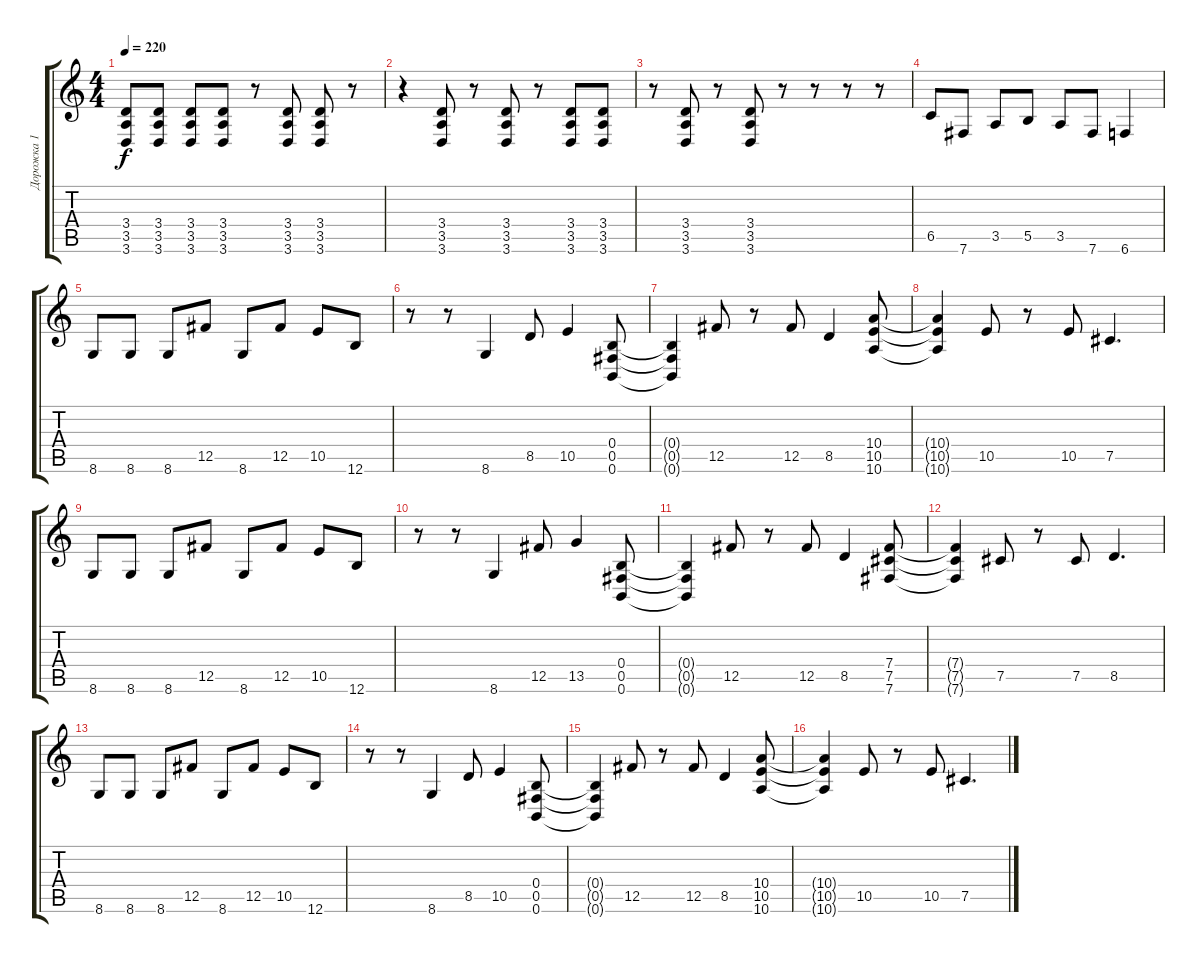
\track ("Дорожка 1" "Дорожка 1") {instrument distortionguitar}
\staff {score tabs}
\tuning (Db4 Ab3 E3 B2 Gb2 B1) {hide}
\ts (4 4)
\tempo 220
\clef g2
\ks c
(3.4 3.5 3.6).8{dy f} (3.4 3.5 3.6).8 (3.4 3.5 3.6).8 (3.4 3.5 3.6).8 r.8 (3.4 3.5 3.6).8 (3.4 3.5 3.6).8 r.8 |
r.4 (3.4 3.5 3.6).8 r.8 (3.4 3.5 3.6).8 r.8 (3.4 3.5 3.6).8 (3.4 3.5 3.6).8 |
r.8 (3.4 3.5 3.6).8 r.8 (3.4 3.5 3.6).8 r.8 r.8 r.8 r.8 |
6.5.8 7.6.8 3.5.8 5.5.8 3.5.8 7.6.8 6.6.4 |
8.6.8 8.6.8 8.6.8 12.5.8 8.6.8 12.5.8 10.5.8 12.6.8 |
r.8 r.8 8.6.4 8.5.8 10.5.4 (0.4 0.5 0.6).8 |
(0.4{t} 0.5{t} 0.6{t}).4 12.5.8 r.8 12.5.8 8.5.4 (10.4 10.5 10.6).8 |
(10.4{t} 10.5{t} 10.6{t}).4 10.5.8 r.8 10.5.8 7.5.4{d} |
8.6.8 8.6.8 8.6.8 12.5.8 8.6.8 12.5.8 10.5.8 12.6.8 |
r.8 r.8 8.6.4 12.5.8 13.5.4 (0.4 0.5 0.6).8 |
(0.4{t} 0.5{t} 0.6{t}).4 12.5.8 r.8 12.5.8 8.5.4 (7.4 7.5 7.6).8 |
(7.4{t} 7.5{t} 7.6{t}).4 7.5.8 r.8 7.5.8 8.5.4{d} |
8.6.8 8.6.8 8.6.8 12.5.8 8.6.8 12.5.8 10.5.8 12.6.8 |
r.8 r.8 8.6.4 8.5.8 10.5.4 (0.4 0.5 0.6).8 |
(0.4{t} 0.5{t} 0.6{t}).4 12.5.8 r.8 12.5.8 8.5.4 (10.4 10.5 10.6).8 |
(10.4{t} 10.5{t} 10.6{t}).4 10.5.8 r.8 10.5.8 7.5.4{d}
